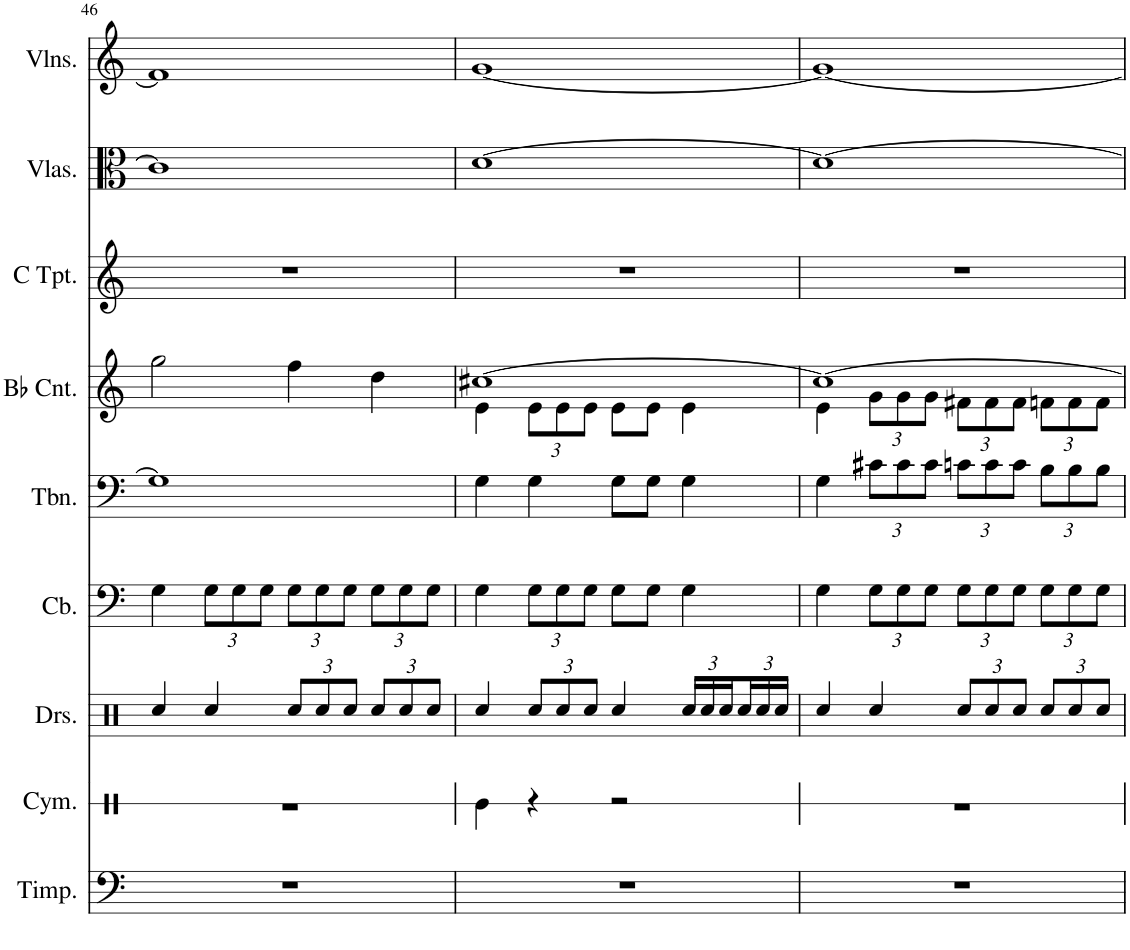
**kern	**kern	**kern	**kern	**kern	**kern	**kern	**kern	**kern
*part9	*part8	*part7	*part6	*part5	*part4	*part3	*part2	*part1
*staff9	*staff8	*staff7	*staff6	*staff5	*staff4	*staff3	*staff2	*staff1
*I"Timpani, Timpani	*I"Cymbal, Orchestral Cymbal	*I"Drumset, Snare Drum	*I"Contrabass, Bass	*I"Trombone, Trombone	*I"Bb Cornet, Trumpet	*I"C Trumpet, Trumpet	*I"Violas, Shrt.String Ensemble	*I"Violins, Shrt.String Ensemble
*I'Timp.	*I'Cym.	*I'Drs.	*I'Cb.	*I'Tbn.	*I'Bb Cnt.	*I'C Tpt.	*I'Vlas.	*I'Vlns.
!!LO:PB:g=z
*clefF4	*clefX	*clefX	*clefF4	*clefF4	*clefG2	*clefG2	*clefC3	*clefG2
*	*	*	*Trd7c12	*	*Trd1c2	*	*	*
*k[]	*k[]	*k[]	*k[]	*k[]	*k[]	*k[]	*k[]	*k[]
*M4/4	*M4/4	*M4/4	*M4/4	*M4/4	*M4/4	*M4/4	*M4/4	*M4/4
=46	=46	=46	=46	=46	=46	=46	=46	=46
1r	1r	4Rcc/	4G\	1G#]	2gg\	1r	1c#]	1f]
*	*	*	*Xbrackettup	*	*	*	*	*
.	.	4Rcc/	12G\L	.	.	.	.	.
.	.	.	12G\	.	.	.	.	.
.	.	.	12G\J	.	.	.	.	.
*	*	*Xbrackettup	*	*	*	*	*	*
.	.	12Rcc/L	12G\L	.	4ff\	.	.	.
.	.	12Rcc/	12G\	.	.	.	.	.
.	.	12Rcc/J	12G\J	.	.	.	.	.
.	.	12Rcc/L	12G\L	.	4dd\	.	.	.
.	.	12Rcc/	12G\	.	.	.	.	.
.	.	12Rcc/J	12G\J	.	.	.	.	.
=47	=47	=47	=47	=47	=47	=47	=47	=47
*	*	*	*	*	*^	*	*	*
1r	4Re\	4Rcc/	4G\	4G\	[1cc#X	4e\	1r	[1d	[1g
*	*	*	*	*	*	*Xbrackettup	*	*	*
.	4r	12Rcc/L	12G\L	4G\	.	12e\L	.	.	.
.	.	12Rcc/	12G\	.	.	12e\	.	.	.
.	.	12Rcc/J	12G\J	.	.	12e\J	.	.	.
.	2r	4Rcc/	8G\L	8G\L	.	8e\L	.	.	.
.	.	.	8G\J	8G\J	.	8e\J	.	.	.
.	.	24Rcc/LL	4G\	4G\	.	4e\	.	.	.
.	.	24Rcc/	.	.	.	.	.	.	.
.	.	24Rcc/	.	.	.	.	.	.	.
.	.	24Rcc/	.	.	.	.	.	.	.
.	.	24Rcc/	.	.	.	.	.	.	.
.	.	24Rcc/JJ	.	.	.	.	.	.	.
=48	=48	=48	=48	=48	=48	=48	=48	=48	=48
1r	1r	4Rcc/	4G\	4G\	1cc#_	4e\	1r	1d_	1g_
*	*	*	*	*Xbrackettup	*	*	*	*	*
.	.	4Rcc/	12G\L	12c#X\L	.	12g\L	.	.	.
.	.	.	12G\	12c#\	.	12g\	.	.	.
.	.	.	12G\J	12c#\J	.	12g\J	.	.	.
.	.	12Rcc/L	12G\L	12cn\L	.	12f#X\L	.	.	.
.	.	12Rcc/	12G\	12c\	.	12f#\	.	.	.
.	.	12Rcc/J	12G\J	12c\J	.	12f#\J	.	.	.
.	.	12Rcc/L	12G\L	12B\L	.	12fn\L	.	.	.
.	.	12Rcc/	12G\	12B\	.	12f\	.	.	.
.	.	12Rcc/J	12G\J	12B\J	.	12f\J	.	.	.
*	*	*	*	*	*v	*v	*	*	*
=	=	=	=	=	=	=	=	=
*-	*-	*-	*-	*-	*-	*-	*-	*-
